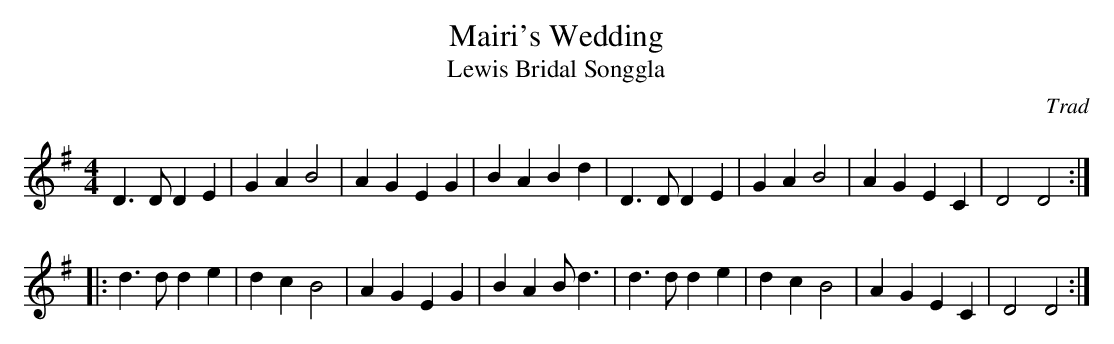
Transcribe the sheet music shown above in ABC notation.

X:1
T:Mairi's Wedding
T:Lewis Bridal Songgla
O:Trad
M:4/4
L:1/4
K:G
D>D DE | GA B2 | AG EG | BA Bd | D>D DE | GA B2 | AG EC | D2 D2 ::
d>d de | dc B2 | AG EG | BA B<d |d>d de | dc B2 | AG EC | D2 D2 :|
